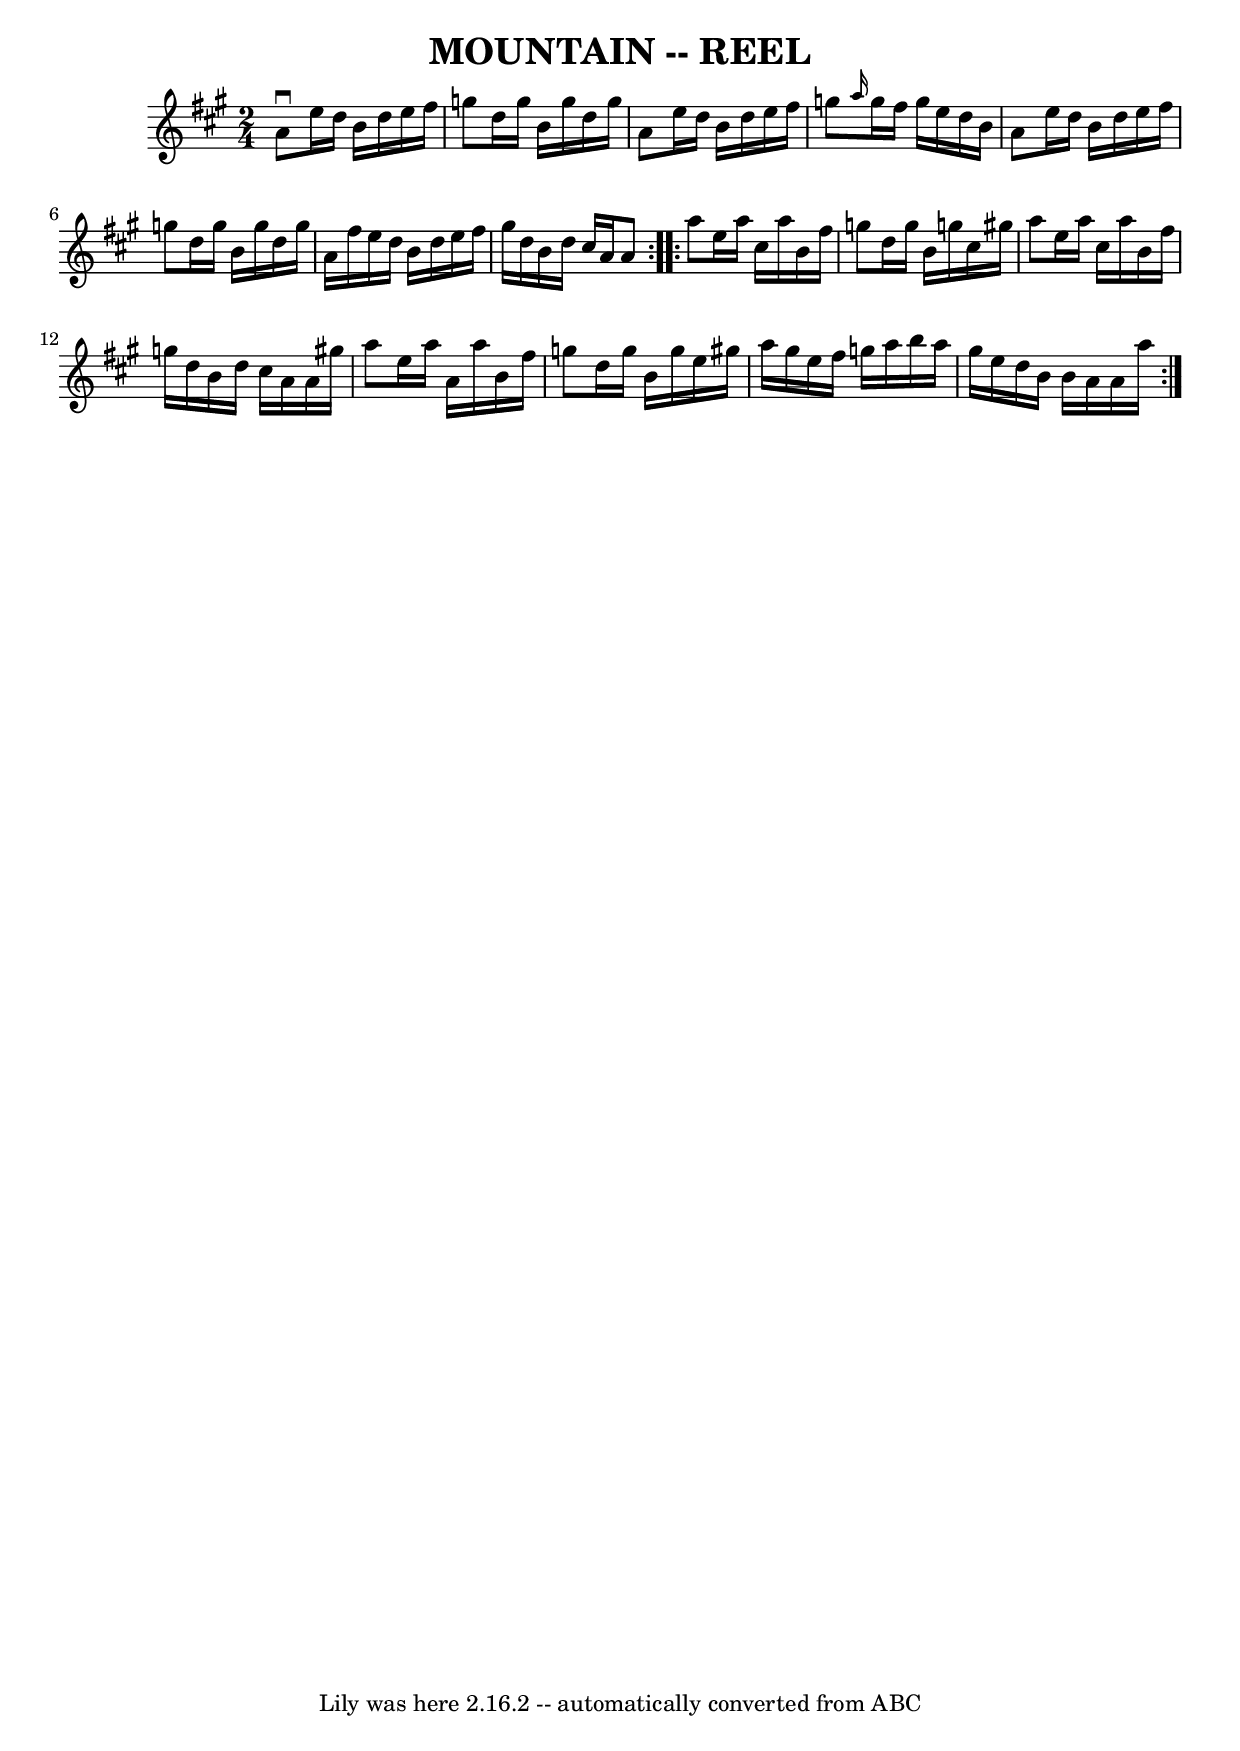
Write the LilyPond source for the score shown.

\version "2.7.40"
\include "Mammoth.ily"
\header {
	%% book = "Ryan's Mammoth Collection of Fiddle Tunes"
	crossRefNumber = "1"
	footnotes = ""
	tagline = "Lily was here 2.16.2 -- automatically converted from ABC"
	title = "MOUNTAIN -- REEL"
}
voicedefault =  {


\repeat volta 2 {
\time 2/4 \key a \major a'8^\downbow e''16 d''16 b'16 d''16    
e''16 fis''16    |
 g''8 d''16 g''16 b'16 g''16 d''16 
 g''16    |
 a'8 e''16 d''16 b'16 d''16 e''16    
fis''16    |
 g''8  \grace { a''16  } g''16 fis''16 g''16    
e''16 d''16 b'16        |
 a'8 e''16 d''16 b'16 d''16 
 e''16 fis''16    |
 g''8 d''16 g''16 b'16 g''16    
d''16 g''16    |
 a'16 fis''16 e''16 d''16 b'16 d''16 
 e''16 fis''16    |
 gis''16 d''16 b'16 d''16 cis''16  
 a'16 a'8    }     \repeat volta 2 { a''8 e''16 a''16 cis''16    
a''16 b'16 fis''16    |
 g''8 d''16 g''16 b'16 g''!16 
 cis''16 gis''!16    |
 a''8 e''16 a''16 cis''16 a''16 
 b'16 fis''16    |
 g''16 d''16 b'16 d''16 cis''16    
a'16 a'16 gis''!16        |
 a''8 e''16 a''16 a'16    
a''16 b'16 fis''16    |
 g''8 d''16 g''16 b'16 g''16  
 e''16 gis''!16    |
 a''16 gis''16 e''16 fis''16 g''16 
 a''16 b''16 a''16    |
 gis''16 e''16 d''16 b'16    
b'16 a'16 a'16 a''16    }   
}

\score{
    <<

	\context Staff="default"
	{
	    \voicedefault 
	}

    >>
	\layout {
	}
	\midi {}
}
